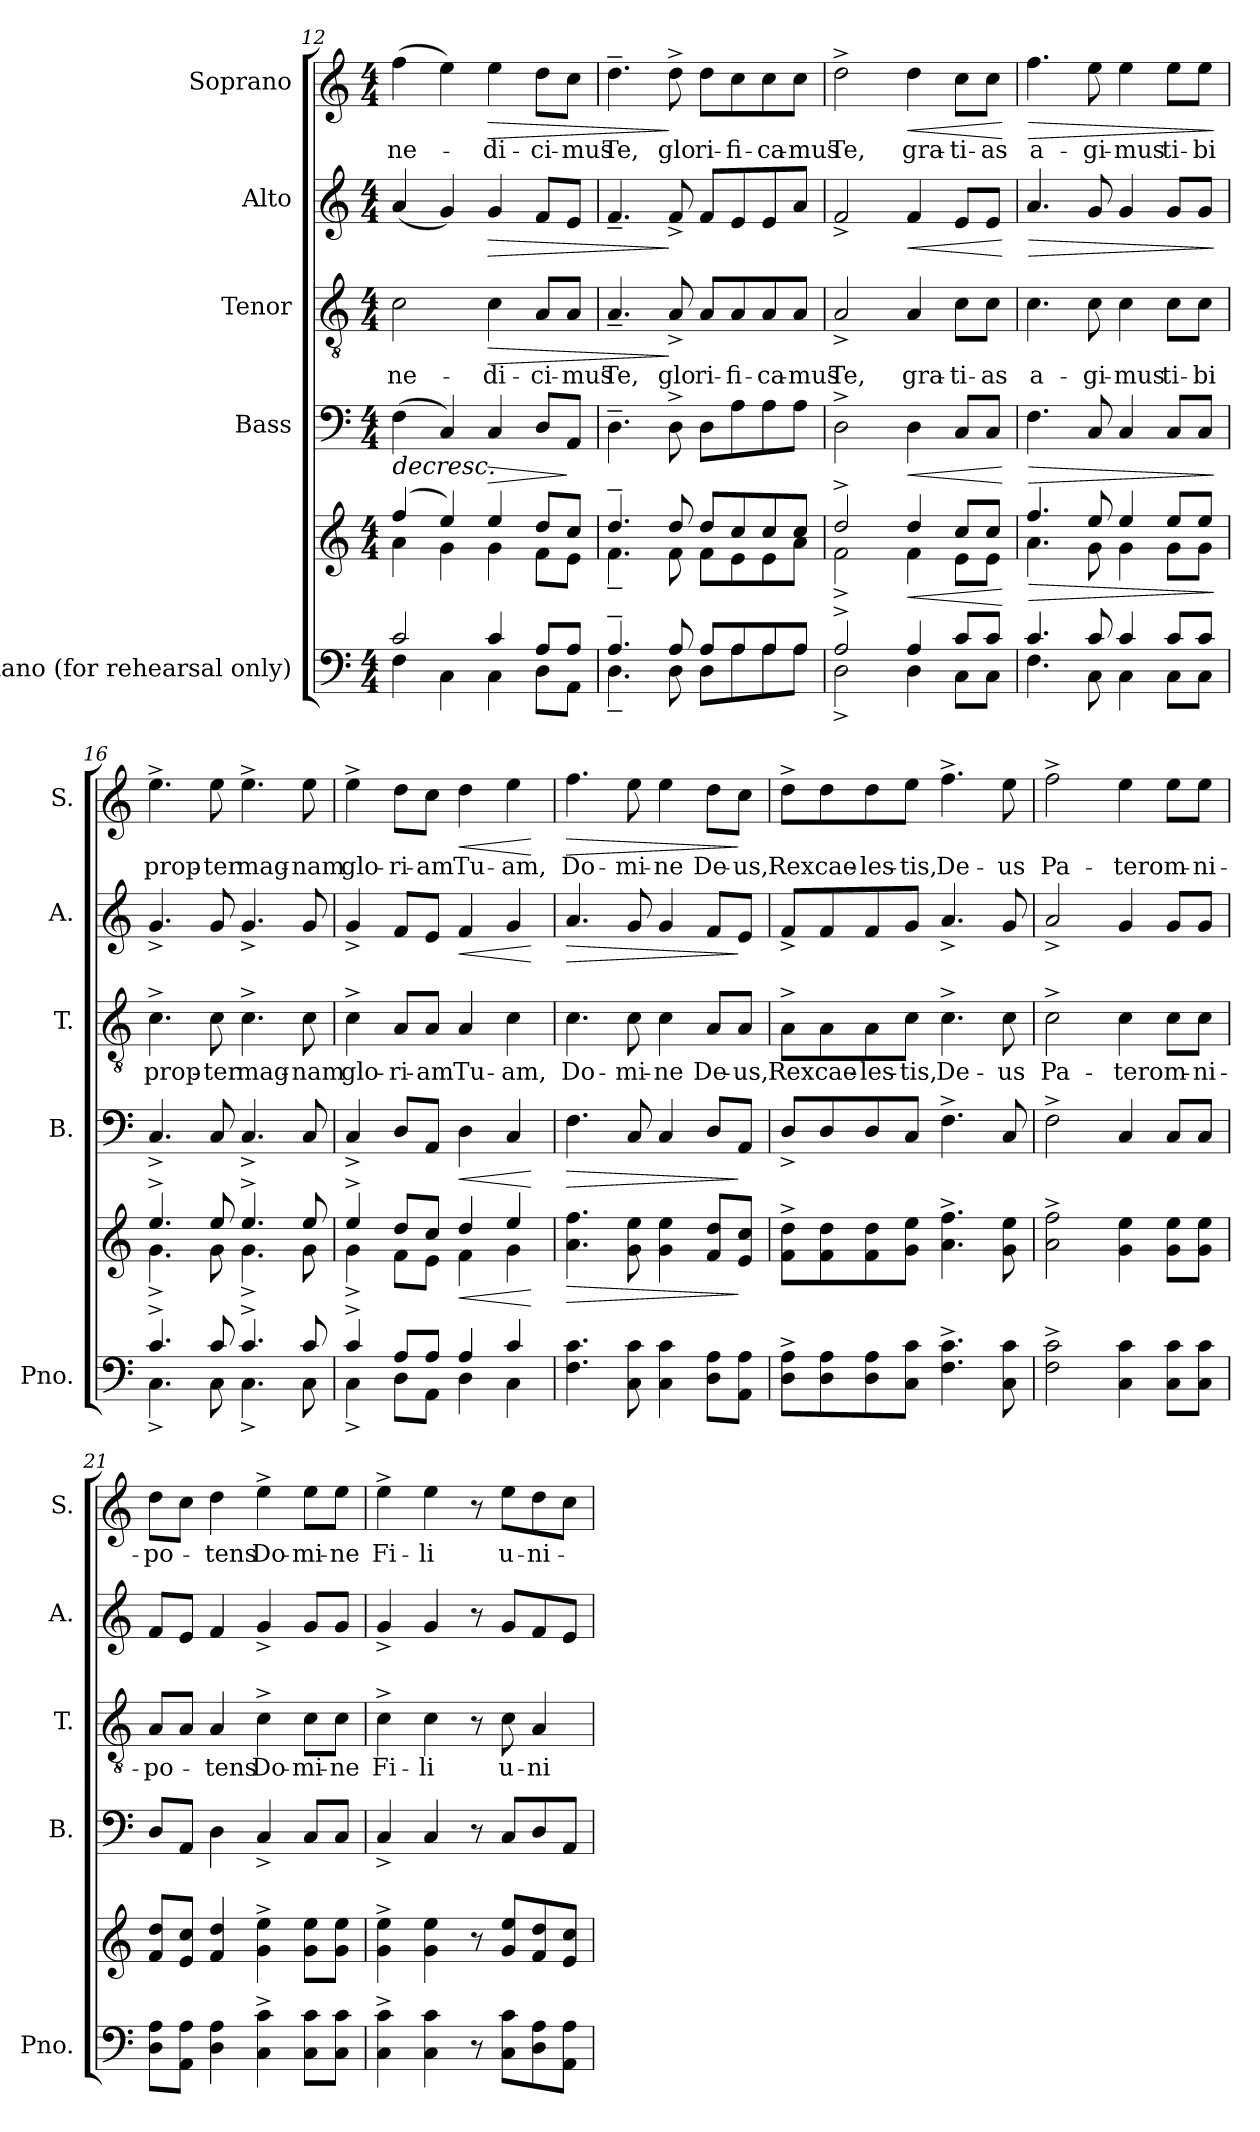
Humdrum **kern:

**kern	**kern	**dynam	**kern	**dynam	**kern	**text	**dynam	**kern	**dynam	**kern	**text	**dynam
*part5	*part5	*part5	*part4	*part4	*part3	*part3	*part3	*part2	*part2	*part1	*part1	*part1
*staff6	*staff5	*staff5/6	*staff4	*staff4	*staff3	*staff3	*staff3	*staff2	*staff2	*staff1	*staff1	*staff1
*I"Piano (for  rehearsal  only)	*	*	*I"Bass	*	*I"Tenor	*	*	*I"Alto	*	*I"Soprano	*	*
*I'Pno.	*	*	*I'B.	*	*I'T.	*	*	*I'A.	*	*I'S.	*	*
*clefF4	*clefG2	*	*clefF4	*	*clefGv2	*	*	*clefG2	*	*clefG2	*	*
*k[]	*k[]	*	*k[]	*	*k[]	*	*	*k[]	*	*k[]	*	*
*M4/4	*M4/4	*	*M4/4	*	*M4/4	*	*	*M4/4	*	*M4/4	*	*
=12	=12	=12	=12	=12	=12	=12	=12	=12	=12	=12	=12	=12
*^	*^	*	*	*	*	*	*	*	*	*	*	*
!	!	!	!	!	!	!LO:HP:b	!	!LO:LY:b	!	!	!	!	!LO:LY:b	!
2c/	4F\	(>4ff/	4a\	.	(>4F\	>	2c\	-ne-	.	(<4a/	.	(>4ff\	-ne-	.
.	4C\	4ee/)	4g\	.	4C/)	.	.	.	.	4g/)	.	4ee\)	.	.
!	!	!	!	!	!	!LO:HP:b	!	!LO:LY:b	!LO:HP:b	!	!LO:HP:b	!	!LO:LY:b	!LO:HP:b
4c/	4C\	4ee/	4g\	.	4C/	>	4c\	-di-	>	4g/	>	4ee\	-di-	>
!	!	!	!	!	!	!	!	!LO:LY:b	!	!	!	!	!LO:LY:b	!
8A/L	8D\L	8dd/L	8f\L	.	8D/L	.	8A/L	-ci-	.	8f/L	.	8dd\L	-ci-	.
!	!	!	!	!	!	!	!	!LO:LY:b	!	!	!	!	!LO:LY:b	!
8A/J	8AA\J	8cc/J	8e\J	.	8AA/J	]	8A/J	-mus	.	8e/J	.	8cc\J	-mus	.
=13	=13	=13	=13	=13	=13	=13	=13	=13	=13	=13	=13	=13	=13	=13
!	!	!	!	!	!	!	!	!LO:LY:b	!	!	!	!	!LO:LY:b	!
4.A~/	4.D~\	4.dd~/	4.f~\	.	4.D~\	.	4.A~/	Te,	.	4.f~/	.	4.dd~\	Te,	.
!	!	!	!	!	!	!	!	!LO:LY:b	!	!	!	!	!LO:LY:b	!
8A/	8D\	8dd/	8f\	.	8D^\	]	8A^/	glo-	]	8f^/	]	8dd^\	glo-	]
!	!	!	!	!	!	!	!	!LO:LY:b	!	!	!	!	!LO:LY:b	!
8A/L	8D\L	8dd/L	8f\L	.	8D\L	.	8A/L	-ri-	.	8f/L	.	8dd\L	-ri-	.
!	!	!	!	!	!	!	!	!LO:LY:b	!	!	!	!	!LO:LY:b	!
8A/	8A\	8cc/	8e\	.	8A\	.	8A/	-fi-	.	8e/	.	8cc\	-fi-	.
!	!	!	!	!	!	!	!	!LO:LY:b	!	!	!	!	!LO:LY:b	!
8A/	8A\	8cc/	8e\	.	8A\	.	8A/	-ca-	.	8e/	.	8cc\	-ca-	.
!	!	!	!	!	!	!	!	!LO:LY:b	!	!	!	!	!LO:LY:b	!
8A/J	8A\J	8cc/J	8a\J	.	8A\J	.	8A/J	-mus	.	8a/J	.	8cc\J	-mus	.
=14	=14	=14	=14	=14	=14	=14	=14	=14	=14	=14	=14	=14	=14	=14
!	!	!	!	!	!	!	!	!LO:LY:b	!	!	!	!	!LO:LY:b	!
2A^/	2D^\	2dd^/	2f^\	.	2D^\	.	2A^/	Te,	.	2f^/	.	2dd^\	Te,	.
!	!	!	!	!LO:HP:b	!	!LO:HP:b	!	!LO:LY:b	!	!	!LO:HP:b	!	!LO:LY:b	!LO:HP:b
4A/	4D\	4dd/	4f\	<	4D\	<	4A/	gra-	.	4f/	<	4dd\	gra-	<
!	!	!	!	!	!	!	!	!LO:LY:b	!	!	!	!	!LO:LY:b	!
8c/L	8C\L	8cc/L	8e\L	.	8C/L	.	8c\L	-ti-	.	8e/L	.	8cc\L	-ti-	.
!	!	!	!	!	!	!	!	!LO:LY:b	!	!	!	!	!LO:LY:b	!
8c/J	8C\J	8cc/J	8e\J	.	8C/J	.	8c\J	-as	.	8e/J	.	8cc\J	-as	.
*v	*v	*	*	*	*	*	*	*	*	*	*	*	*	*
*	*v	*v	*	*	*	*	*	*	*	*	*	*	*
.	.	[	.	[	.	.	.	.	[	.	.	[
!!LO:LB:g=z
=15	=15	=15	=15	=15	=15	=15	=15	=15	=15	=15	=15	=15
*^	*	*	*	*	*	*	*	*	*	*	*	*
!	!	!	!LO:HP:b	!	!LO:HP:b	!	!LO:LY:b	!	!	!LO:HP:b	!	!LO:LY:b	!LO:HP:b
*	*	*^	*	*	*	*	*	*	*	*	*	*	*
4.c/	4.F\	4.ff/	4.a\	>	4.F\	>	4.c\	a-	.	4.a/	>	4.ff\	a-	>
!	!	!	!	!	!	!	!	!LO:LY:b	!	!	!	!	!LO:LY:b	!
8c/	8C\	8ee/	8g\	.	8C/	.	8c\	-gi-	.	8g/	.	8ee\	-gi-	.
!	!	!	!	!	!	!	!	!LO:LY:b	!	!	!	!	!LO:LY:b	!
4c/	4C\	4ee/	4g\	.	4C/	.	4c\	-mus	.	4g/	.	4ee\	-mus	.
!	!	!	!	!	!	!	!	!LO:LY:b	!	!	!	!	!LO:LY:b	!
8c/L	8C\L	8ee/L	8g\L	.	8C/L	.	8c\L	ti-	.	8g/L	.	8ee\L	ti-	.
!	!	!	!	!	!	!	!	!LO:LY:b	!	!	!	!	!LO:LY:b	!
8c/J	8C\J	8ee/J	8g\J	.	8C/J	.	8c\J	-bi	.	8g/J	.	8ee\J	-bi	.
*v	*v	*	*	*	*	*	*	*	*	*	*	*	*	*
*	*v	*v	*	*	*	*	*	*	*	*	*	*	*
.	.	]	.	]	.	.	.	.	]	.	.	]
=16	=16	=16	=16	=16	=16	=16	=16	=16	=16	=16	=16	=16
*^	*^	*	*	*	*	*	*	*	*	*	*	*
!	!	!	!	!	!	!	!	!LO:LY:b	!	!	!	!	!LO:LY:b	!
4.c^/	4.C^\	4.ee^/	4.g^\	.	4.C^/	.	4.c^\	prop-	.	4.g^/	.	4.ee^\	prop-	.
!	!	!	!	!	!	!	!	!LO:LY:b	!	!	!	!	!LO:LY:b	!
8c/	8C\	8ee/	8g\	.	8C/	.	8c\	-ter	.	8g/	.	8ee\	-ter	.
!	!	!	!	!	!	!	!	!LO:LY:b	!	!	!	!	!LO:LY:b	!
4.c^/	4.C^\	4.ee^/	4.g^\	.	4.C^/	.	4.c^\	mag-	.	4.g^/	.	4.ee^\	mag-	.
!	!	!	!	!	!	!	!	!LO:LY:b	!	!	!	!	!LO:LY:b	!
8c/	8C\	8ee/	8g\	.	8C/	.	8c\	-nam	.	8g/	.	8ee\	-nam	.
=17	=17	=17	=17	=17	=17	=17	=17	=17	=17	=17	=17	=17	=17	=17
!	!	!	!	!	!	!	!	!LO:LY:b	!	!	!	!	!LO:LY:b	!
4c^/	4C^\	4ee^/	4g^\	.	4C^/	.	4c^\	glo-	.	4g^/	.	4ee^\	glo-	.
!	!	!	!	!	!	!	!	!LO:LY:b	!	!	!	!	!LO:LY:b	!
8A/L	8D\L	8dd/L	8f\L	.	8D/L	.	8A/L	-ri-	.	8f/L	.	8dd\L	-ri-	.
!	!	!	!	!	!	!	!	!LO:LY:b	!	!	!	!	!LO:LY:b	!
8A/J	8AA\J	8cc/J	8e\J	.	8AA/J	.	8A/J	-am	.	8e/J	.	8cc\J	-am	.
!	!	!	!	!LO:HP:b	!	!LO:HP:b	!	!LO:LY:b	!	!	!LO:HP:b	!	!LO:LY:b	!LO:HP:b
4A/	4D\	4dd/	4f\	<	4D\	<	4A/	Tu-	.	4f/	<	4dd\	Tu-	<
!	!	!	!	!	!	!	!	!LO:LY:b	!	!	!	!	!LO:LY:b	!
4c/	4C\	4ee/	4g\	.	4C/	.	4c\	-am,	.	4g/	.	4ee\	-am,	.
*v	*v	*	*	*	*	*	*	*	*	*	*	*	*	*
*	*v	*v	*	*	*	*	*	*	*	*	*	*	*
.	.	[	.	[	.	.	.	.	[	.	.	[
=18	=18	=18	=18	=18	=18	=18	=18	=18	=18	=18	=18	=18
!	!	!LO:HP:b	!	!LO:HP:b	!	!LO:LY:b	!	!	!LO:HP:b	!	!LO:LY:b	!LO:HP:b
4.F\ 4.c\	4.a\ 4.ff\	>	4.F\	>	4.c\	Do-	.	4.a/	>	4.ff\	Do-	>
!	!	!	!	!	!	!LO:LY:b	!	!	!	!	!LO:LY:b	!
8C\ 8c\	8g\ 8ee\	.	8C/	.	8c\	-mi-	.	8g/	.	8ee\	-mi-	.
!	!	!	!	!	!	!LO:LY:b	!	!	!	!	!LO:LY:b	!
4C\ 4c\	4g\ 4ee\	.	4C/	.	4c\	-ne	.	4g/	.	4ee\	-ne	.
!	!	!	!	!	!	!LO:LY:b	!	!	!	!	!LO:LY:b	!
8D\ 8A\L	8f/ 8dd/L	.	8D/L	.	8A/L	De-	.	8f/L	.	8dd\L	De-	.
!	!	!	!	!	!	!LO:LY:b	!	!	!	!	!LO:LY:b	!
8AA\ 8A\J	8e/ 8cc/J	]	8AA/J	]	8A/J	-us,	.	8e/J	]	8cc\J	-us,	]
!!LO:PB:g=z
=19	=19	=19	=19	=19	=19	=19	=19	=19	=19	=19	=19	=19
!	!	!	!	!	!	!LO:LY:b	!	!	!	!	!LO:LY:b	!
8D\^ 8A\^L	8f\^ 8dd\^L	.	8D^/L	.	8A^\L	Rex	.	8f^/L	.	8dd^\L	Rex	.
!	!	!	!	!	!	!LO:LY:b	!	!	!	!	!LO:LY:b	!
8D\ 8A\	8f\ 8dd\	.	8D/	.	8A\	cae-	.	8f/	.	8dd\	cae-	.
!	!	!	!	!	!	!LO:LY:b	!	!	!	!	!LO:LY:b	!
8D\ 8A\	8f\ 8dd\	.	8D/	.	8A\	-les-	.	8f/	.	8dd\	-les-	.
!	!	!	!	!	!	!LO:LY:b	!	!	!	!	!LO:LY:b	!
8C\ 8c\J	8g\ 8ee\J	.	8C/J	.	8c\J	-tis,	.	8g/J	.	8ee\J	-tis,	.
!	!	!	!	!	!	!LO:LY:b	!	!	!	!	!LO:LY:b	!
4.F\^ 4.c\^	4.a\^ 4.ff\^	.	4.F^\	.	4.c^\	De-	.	4.a^/	.	4.ff^\	De-	.
!	!	!	!	!	!	!LO:LY:b	!	!	!	!	!LO:LY:b	!
8C\ 8c\	8g\ 8ee\	.	8C/	.	8c\	-us	.	8g/	.	8ee\	-us	.
=20	=20	=20	=20	=20	=20	=20	=20	=20	=20	=20	=20	=20
!	!	!	!	!	!	!LO:LY:b	!	!	!	!	!LO:LY:b	!
2F\^ 2c\^	2a\^ 2ff\^	.	2F^\	.	2c^\	Pa-	.	2a^/	.	2ff^\	Pa-	.
!	!	!	!	!	!	!LO:LY:b	!	!	!	!	!LO:LY:b	!
4C\ 4c\	4g\ 4ee\	.	4C/	.	4c\	-ter	.	4g/	.	4ee\	-ter	.
!	!	!	!	!	!	!LO:LY:b	!	!	!	!	!LO:LY:b	!
8C\ 8c\L	8g\ 8ee\L	.	8C/L	.	8c\L	om-	.	8g/L	.	8ee\L	om-	.
!	!	!	!	!	!	!LO:LY:b	!	!	!	!	!LO:LY:b	!
8C\ 8c\J	8g\ 8ee\J	.	8C/J	.	8c\J	-ni-	.	8g/J	.	8ee\J	-ni-	.
=21	=21	=21	=21	=21	=21	=21	=21	=21	=21	=21	=21	=21
!	!	!	!	!	!	!LO:LY:b	!	!	!	!	!LO:LY:b	!
8D\ 8A\L	8f/ 8dd/L	.	8D/L	.	8A/L	-po-	.	8f/L	.	8dd\L	-po-	.
8AA\ 8A\J	8e/ 8cc/J	.	8AA/J	.	8A/J	.	.	8e/J	.	8cc\J	.	.
!	!	!	!	!	!	!LO:LY:b	!	!	!	!	!LO:LY:b	!
4D\ 4A\	4f/ 4dd/	.	4D\	.	4A/	-tens	.	4f/	.	4dd\	-tens	.
!	!	!	!	!	!	!LO:LY:b	!	!	!	!	!LO:LY:b	!
4C\^ 4c\^	4g\^ 4ee\^	.	4C^/	.	4c^\	Do-	.	4g^/	.	4ee^\	Do-	.
!	!	!	!	!	!	!LO:LY:b	!	!	!	!	!LO:LY:b	!
8C\ 8c\L	8g\ 8ee\L	.	8C/L	.	8c\L	-mi-	.	8g/L	.	8ee\L	-mi-	.
!	!	!	!	!	!	!LO:LY:b	!	!	!	!	!LO:LY:b	!
8C\ 8c\J	8g\ 8ee\J	.	8C/J	.	8c\J	-ne	.	8g/J	.	8ee\J	-ne	.
=22	=22	=22	=22	=22	=22	=22	=22	=22	=22	=22	=22	=22
!	!	!	!	!	!	!LO:LY:b	!	!	!	!	!LO:LY:b	!
4C\^ 4c\^	4g\^ 4ee\^	.	4C^/	.	4c^\	Fi-	.	4g^/	.	4ee^\	Fi-	.
!	!	!	!	!	!	!LO:LY:b	!	!	!	!	!LO:LY:b	!
4C\ 4c\	4g\ 4ee\	.	4C/	.	4c\	-li	.	4g/	.	4ee\	-li	.
8r	8r	.	8r	.	8r	.	.	8r	.	8r	.	.
!	!	!	!	!	!	!LO:LY:b	!	!	!	!	!LO:LY:b	!
8C\ 8c\L	8g/ 8ee/L	.	8C/L	.	8c\	u-	.	8g/L	.	8ee\L	u-	.
!	!	!	!	!	!	!LO:LY:b	!	!	!	!	!LO:LY:b	!
8D\ 8A\	8f/ 8dd/	.	8D/	.	4A/	-ni-	.	8f/	.	8dd\	-ni-	.
8AA\ 8A\J	8e/ 8cc/J	.	8AA/J	.	.	.	.	8e/J	.	8cc\J	.	.
=	=	=	=	=	=	=	=	=	=	=	=	=
*-	*-	*-	*-	*-	*-	*-	*-	*-	*-	*-	*-	*-
